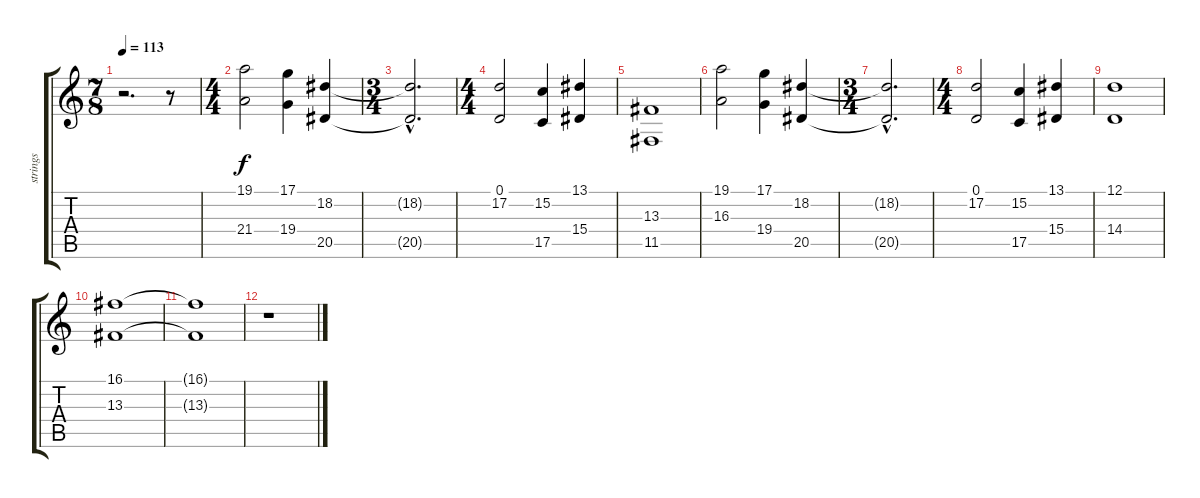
\track ("strings" "strings") {instrument stringensemble1}
\staff {score tabs}
\tuning (D4 A3 F3 C3 G2 D2) {hide}
\ts (7 8)
\tempo 113
\clef g2
\ks c
r.2{d dy f} r.8 |
\ts (4 4)
(19.1 21.4).2 (17.1 19.4).4 (18.2 20.5).4 |
\ts (3 4)
(18.2{hac t} 20.5{hac t}).2{d} |
\ts (4 4)
(0.1 17.2).2 (15.2 17.5).4 (13.1 15.4).4 |
(13.3 11.5).1 |
(19.1 16.3).2 (17.1 19.4).4 (18.2 20.5).4 |
\ts (3 4)
(18.2{hac t} 20.5{hac t}).2{d} |
\ts (4 4)
(0.1 17.2).2 (15.2 17.5).4 (13.1 15.4).4 |
(12.1 14.4).1 |
(16.1 13.3).1 |
(16.1{t} 13.3{t}).1 |
r.1
